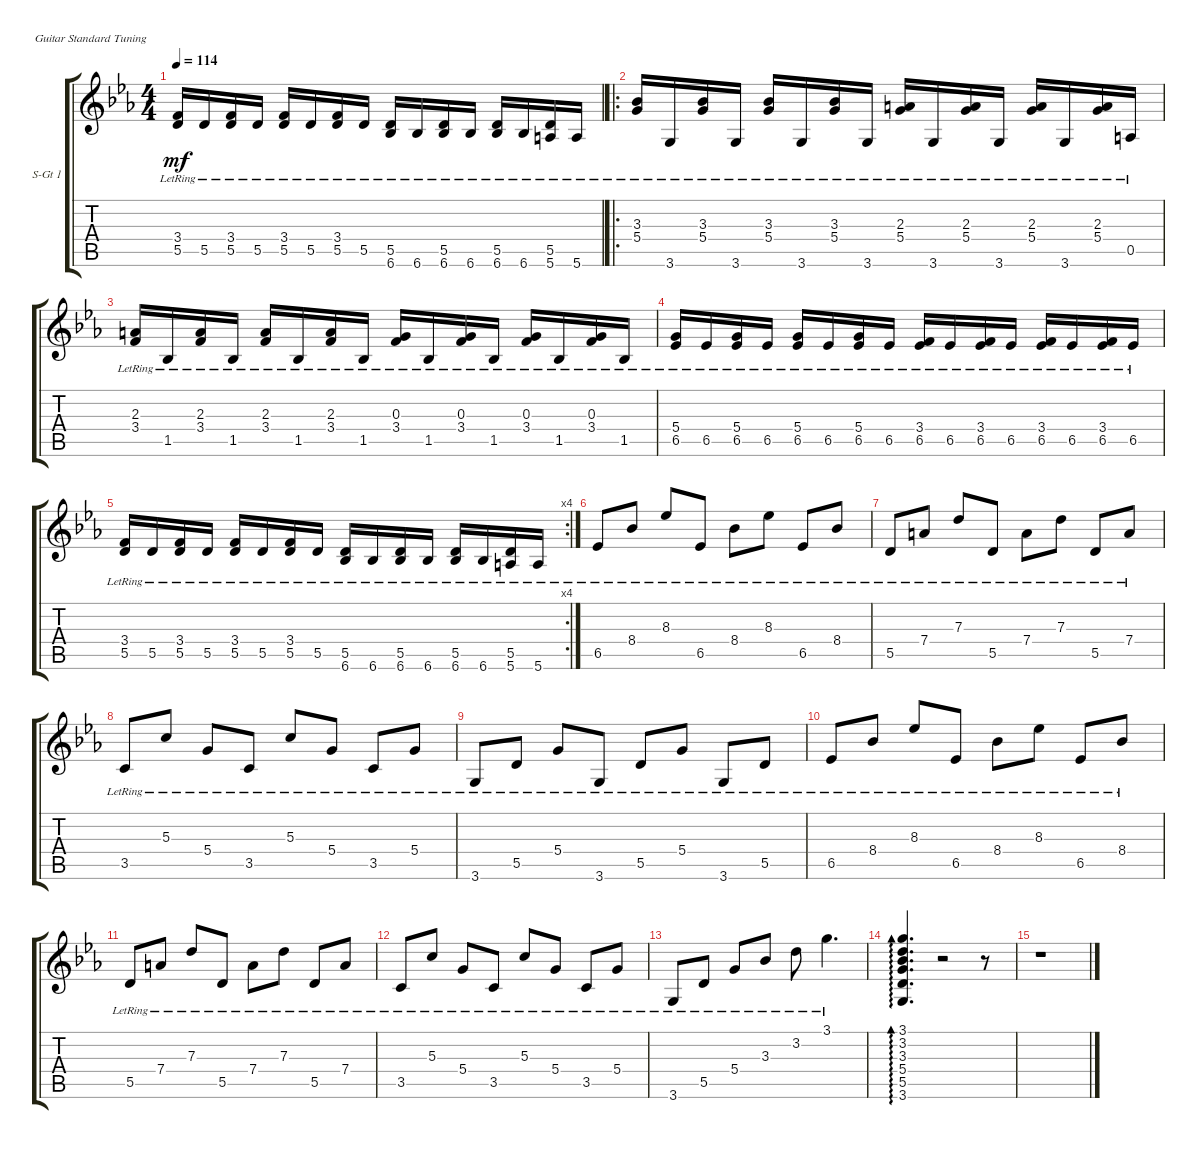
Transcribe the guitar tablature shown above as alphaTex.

\defaultSystemsLayout 4
\bracketExtendMode groupsimilarinstruments
\firstSystemTrackNameOrientation horizontal
\otherSystemsTrackNameOrientation horizontal
\track ("Steel Guitar" "S-Gt 1") {multiBarRest instrument acousticguitarsteel}
\staff {score tabs}
\tuning (E4 B3 G3 D3 A2 E2)
\ts (4 4)
\tempo 114
\clef g2
\ks cminor
(3.4{lr} 5.5{lr}).16{dy mf} 5.5{lr}.16 (3.4{lr} 5.5{lr}).16 5.5{lr}.16 (3.4{lr} 5.5{lr}).16 5.5{lr}.16 (3.4{lr} 5.5{lr}).16 5.5{lr}.16 (5.5{lr} 6.6{lr}).16 6.6{lr}.16 (5.5{lr} 6.6{lr}).16 6.6{lr}.16 (5.5{lr} 6.6{lr}).16 6.6{lr}.16 (5.5{lr} 5.6{lr}).16 5.6{lr}.16 |
\ro
(5.4{lr} 3.3{lr}).16 3.6{lr}.16 (5.4{lr} 3.3{lr}).16 3.6{lr}.16 (5.4{lr} 3.3{lr}).16 3.6{lr}.16 (5.4{lr} 3.3{lr}).16 3.6{lr}.16 (5.4{lr} 2.3{lr}).16 3.6{lr}.16 (5.4{lr} 2.3{lr}).16 3.6{lr}.16 (5.4{lr} 2.3{lr}).16 3.6{lr}.16 (5.4{lr} 2.3{lr}).16 0.5{lr}.16 |
(2.3{lr} 3.4{lr}).16 1.5{lr}.16 (3.4{lr} 2.3{lr}).16 1.5{lr}.16 (3.4{lr} 2.3{lr}).16 1.5{lr}.16 (3.4{lr} 2.3{lr}).16 1.5{lr}.16 (3.4{lr} 0.3{lr}).16 1.5{lr}.16 (3.4{lr} 0.3{lr}).16 1.5{lr}.16 (3.4{lr} 0.3{lr}).16 1.5{lr}.16 (3.4{lr} 0.3{lr}).16 1.5{lr}.16 |
(5.4{lr} 6.5{lr}).16 6.5{lr}.16 (5.4{lr} 6.5{lr}).16 6.5{lr}.16 (5.4{lr} 6.5{lr}).16 6.5{lr}.16 (5.4{lr} 6.5{lr}).16 6.5{lr}.16 (3.4{lr} 6.5{lr}).16 6.5{lr}.16 (3.4{lr} 6.5{lr}).16 6.5{lr}.16 (3.4{lr} 6.5{lr}).16 6.5{lr}.16 (3.4{lr} 6.5{lr}).16 6.5{lr}.16 |
\rc 4
(3.4{lr} 5.5{lr}).16 5.5{lr}.16 (3.4{lr} 5.5{lr}).16 5.5{lr}.16 (3.4{lr} 5.5{lr}).16 5.5{lr}.16 (3.4{lr} 5.5{lr}).16 5.5{lr}.16 (5.5{lr} 6.6{lr}).16 6.6{lr}.16 (5.5{lr} 6.6{lr}).16 6.6{lr}.16 (5.5{lr} 6.6{lr}).16 6.6{lr}.16 (5.5{lr} 5.6{lr}).16 5.6{lr}.16 |
6.5{lr}.8 8.4{lr}.8 8.3{lr}.8 6.5{lr}.8 8.4{lr}.8 8.3{lr}.8 6.5{lr}.8 8.4{lr}.8 |
5.5{lr}.8 7.4{lr}.8 7.3{lr}.8 5.5{lr}.8 7.4{lr}.8 7.3{lr}.8 5.5{lr}.8 7.4{lr}.8 |
3.5{lr}.8 5.3{lr}.8 5.4{lr}.8 3.5{lr}.8 5.3{lr}.8 5.4{lr}.8 3.5{lr}.8 5.4{lr}.8 |
3.6{lr}.8 5.5{lr}.8 5.4{lr}.8 3.6{lr}.8 5.5{lr}.8 5.4{lr}.8 3.6{lr}.8 5.5{lr}.8 |
6.5{lr}.8 8.4{lr}.8 8.3{lr}.8 6.5{lr}.8 8.4{lr}.8 8.3{lr}.8 6.5{lr}.8 8.4{lr}.8 |
5.5{lr}.8 7.4{lr}.8 7.3{lr}.8 5.5{lr}.8 7.4{lr}.8 7.3{lr}.8 5.5{lr}.8 7.4{lr}.8 |
3.5{lr}.8 5.3{lr}.8 5.4{lr}.8 3.5{lr}.8 5.3{lr}.8 5.4{lr}.8 3.5{lr}.8 5.4{lr}.8 |
3.6{lr}.8 5.5{lr}.8 5.4{lr}.8 3.3{lr}.8 3.2{lr}.8 3.1{lr}.4{d} |
(3.1 3.2 3.3 5.4 5.5 3.6).4{d ad 0} r.2 r.8 |
r.1
